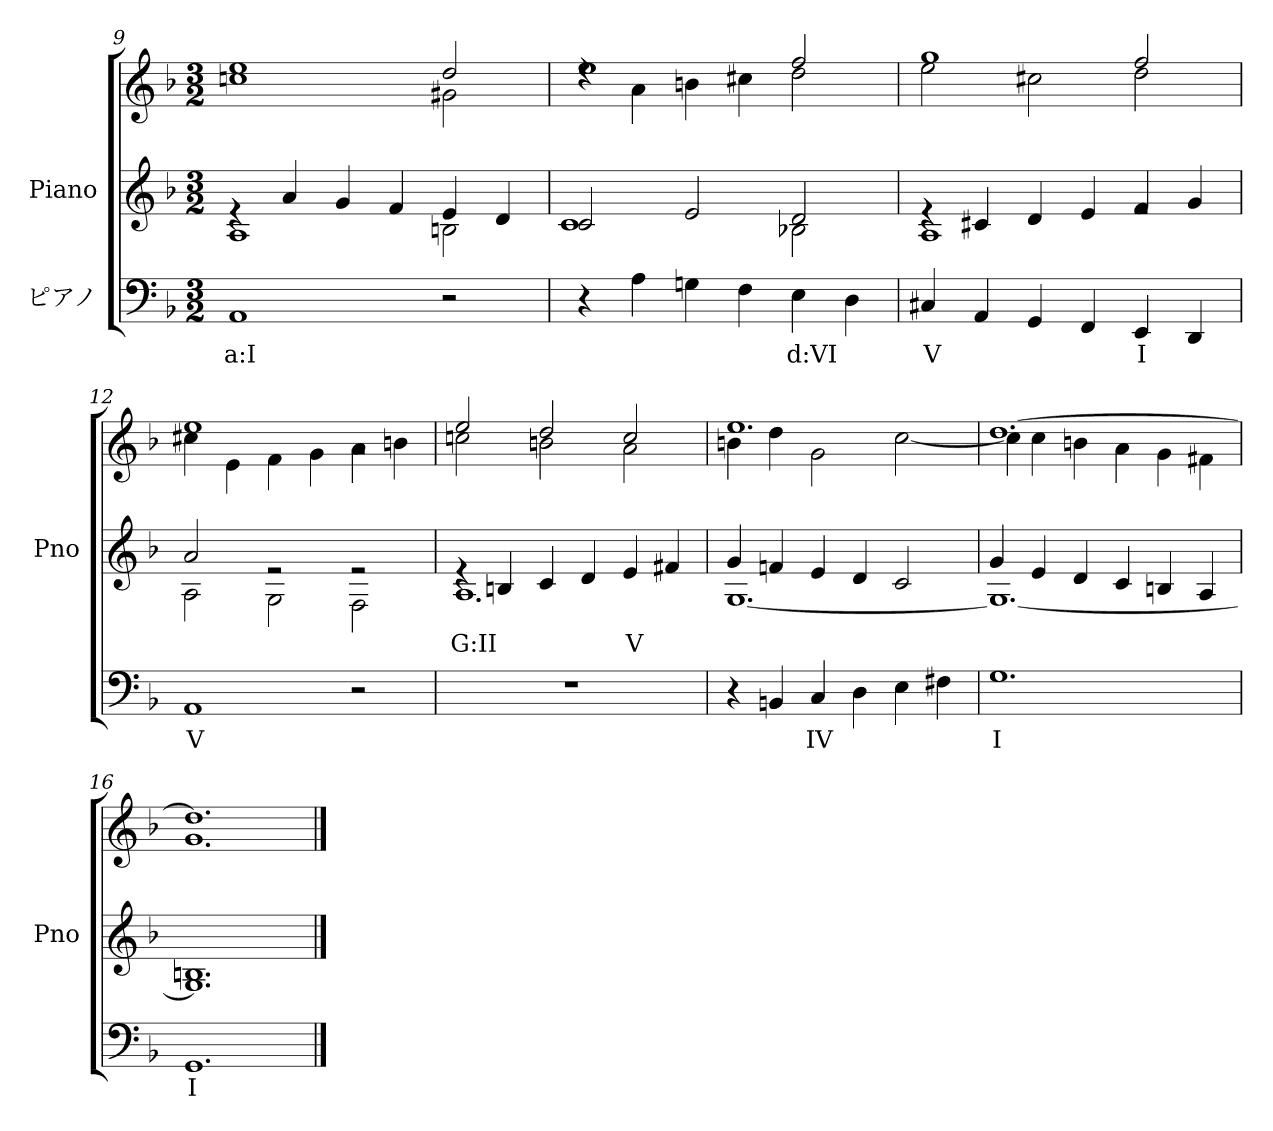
**kern	**text	**kern	**text	**kern
*part2	*part2	*part1	*part1	*part1
*staff3	*staff3	*staff2	*staff2	*staff1
*I"ピアノ	*	*I"Piano	*	*
*	*	*I'Pno	*	*
*clefF4	*	*clefG2	*	*clefG2
*k[b-]	*	*k[b-]	*	*k[b-]
*F:	*	*F:	*	*F:
*M3/2	*	*M3/2	*	*M3/2
=9	=9	=9	=9	=9
!	!LO:LY:b	!	!	!
*	*	*^	*	*^
1AA	a:I	4re	1A	.	1ee	1ccn
.	.	4a/	.	.	.	.
.	.	4g/	.	.	.	.
.	.	4f/	.	.	.	.
!	!LO:LY:b	!	!	!	!	!
2r	V	4e/	2Bn\	.	2dd/	2g#X\
.	.	4d/	.	.	.	.
=10	=10	=10	=10	=10	=10	=10
!	!LO:LY:b	!	!	!	!	!
4r	I	2c/	1c	.	1ee	4rdd
4A\	.	.	.	.	.	4a\
4Gn\	.	2e/	.	.	.	4bn\
4F\	.	.	.	.	.	4cc#X\
!	!LO:LY:b	!	!	!	!	!
4E\	d:VI	2d/	2B-X\	.	2ff/	2dd\
4D\	.	.	.	.	.	.
!!LO:PB:g=z	!!
=11	=11	=11	=11	=11	=11	=11
!	!LO:LY:b	!	!	!	!	!
4C#X/	V	4re	1A	.	1gg	2ee\
4AA/	.	4c#X/	.	.	.	.
4GG/	.	4d/	.	.	.	2cc#X\
4FF/	.	4e/	.	.	.	.
!	!LO:LY:b	!	!	!	!	!
4EE/	I	4f/	2re	.	2ff/	2dd\
4DD/	.	4g/	.	.	.	.
=12	=12	=12	=12	=12	=12	=12
!	!LO:LY:b	!	!	!	!	!
1AA	V	2a/	2A\	.	1ee	4cc#X\
.	.	.	.	.	.	4e\
.	.	2re	2G\	.	.	4f\
.	.	.	.	.	.	4g\
!	!LO:LY:b	!	!	!	!	!
2r	I	2re	2F\	.	2rg	4a\
.	.	.	.	.	.	4bn\
=13	=13	=13	=13	=13	=13	=13
!	!	!	!	!LO:LY:b	!	!
1.r	.	4re	1.A	G:II	2ee/	2ccn\
.	.	4Bn/	.	.	.	.
.	.	4c/	.	.	2dd/	2bn\
.	.	4d/	.	.	.	.
!	!	!	!	!LO:LY:b	!	!
.	.	4e/	.	V	2cc/	2a\
.	.	4f#X/	.	.	.	.
=14	=14	=14	=14	=14	=14	=14
!	!LO:LY:b	!	!	!	!	!
4r	IV/V	4g/	[<1.G	.	1.ee	4bn\
4BBn/	.	4fn/	.	.	.	4dd\
!	!LO:LY:b	!	!	!	!	!
4C/	IV	4e/	.	.	.	2g\
4D\	.	4d/	.	.	.	.
4E\	.	2c/	.	.	.	[<2cc\
4F#X\	.	.	.	.	.	.
=15	=15	=15	=15	=15	=15	=15
!	!LO:LY:b	!	!	!	!	!
1.G	I	4g/	1.G_	.	[>1.dd	4cc\]
.	.	4e/	.	.	.	4cc\
.	.	4d/	.	.	.	4bn\
.	.	4c/	.	.	.	4a\
.	.	4Bn/	.	.	.	4g\
.	.	4A/	.	.	.	4f#X\
=16	=16	=16	=16	=16	=16	=16
!	!LO:LY:b	!	!	!	!	!
1.GG	I	1.Bn	1.G]	.	1.dd]	1.g
*	*	*v	*v	*	*	*
*	*	*	*	*v	*v
==	==	==	==	==
*-	*-	*-	*-	*-
